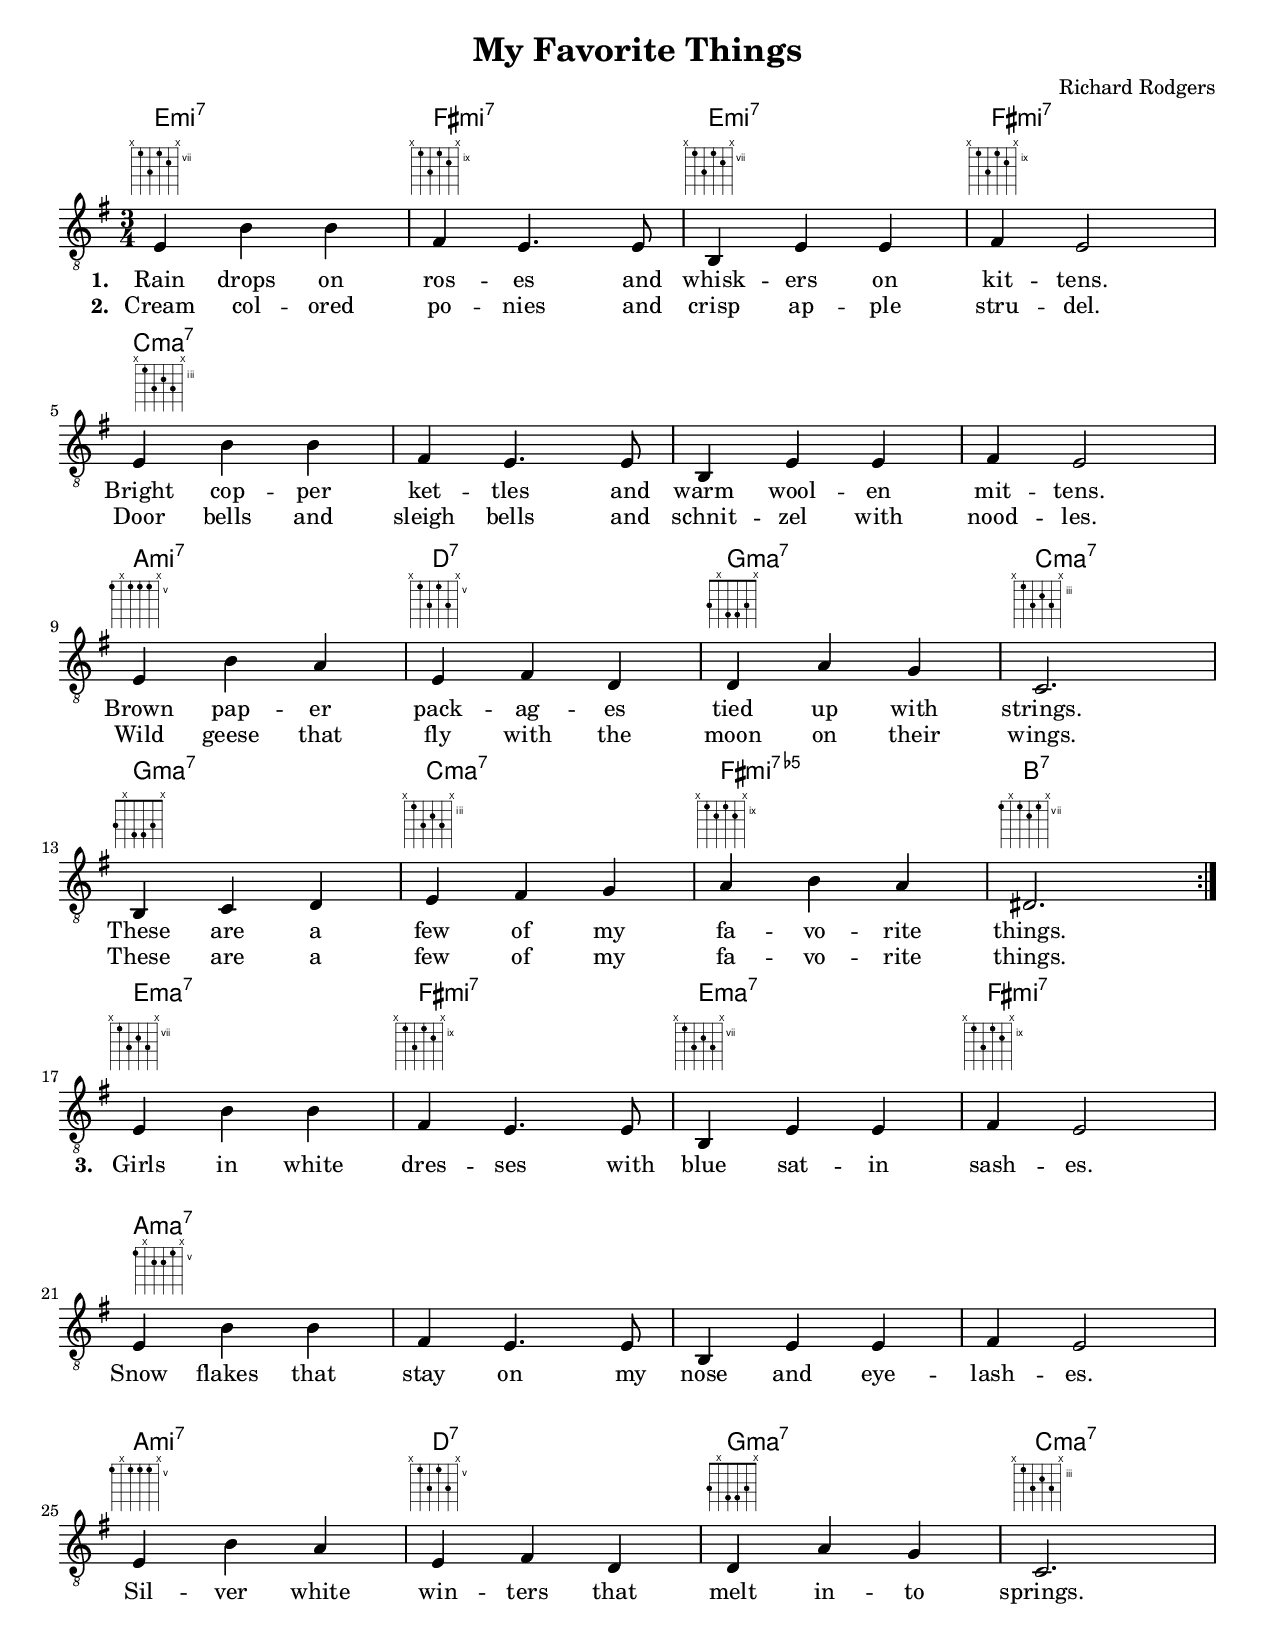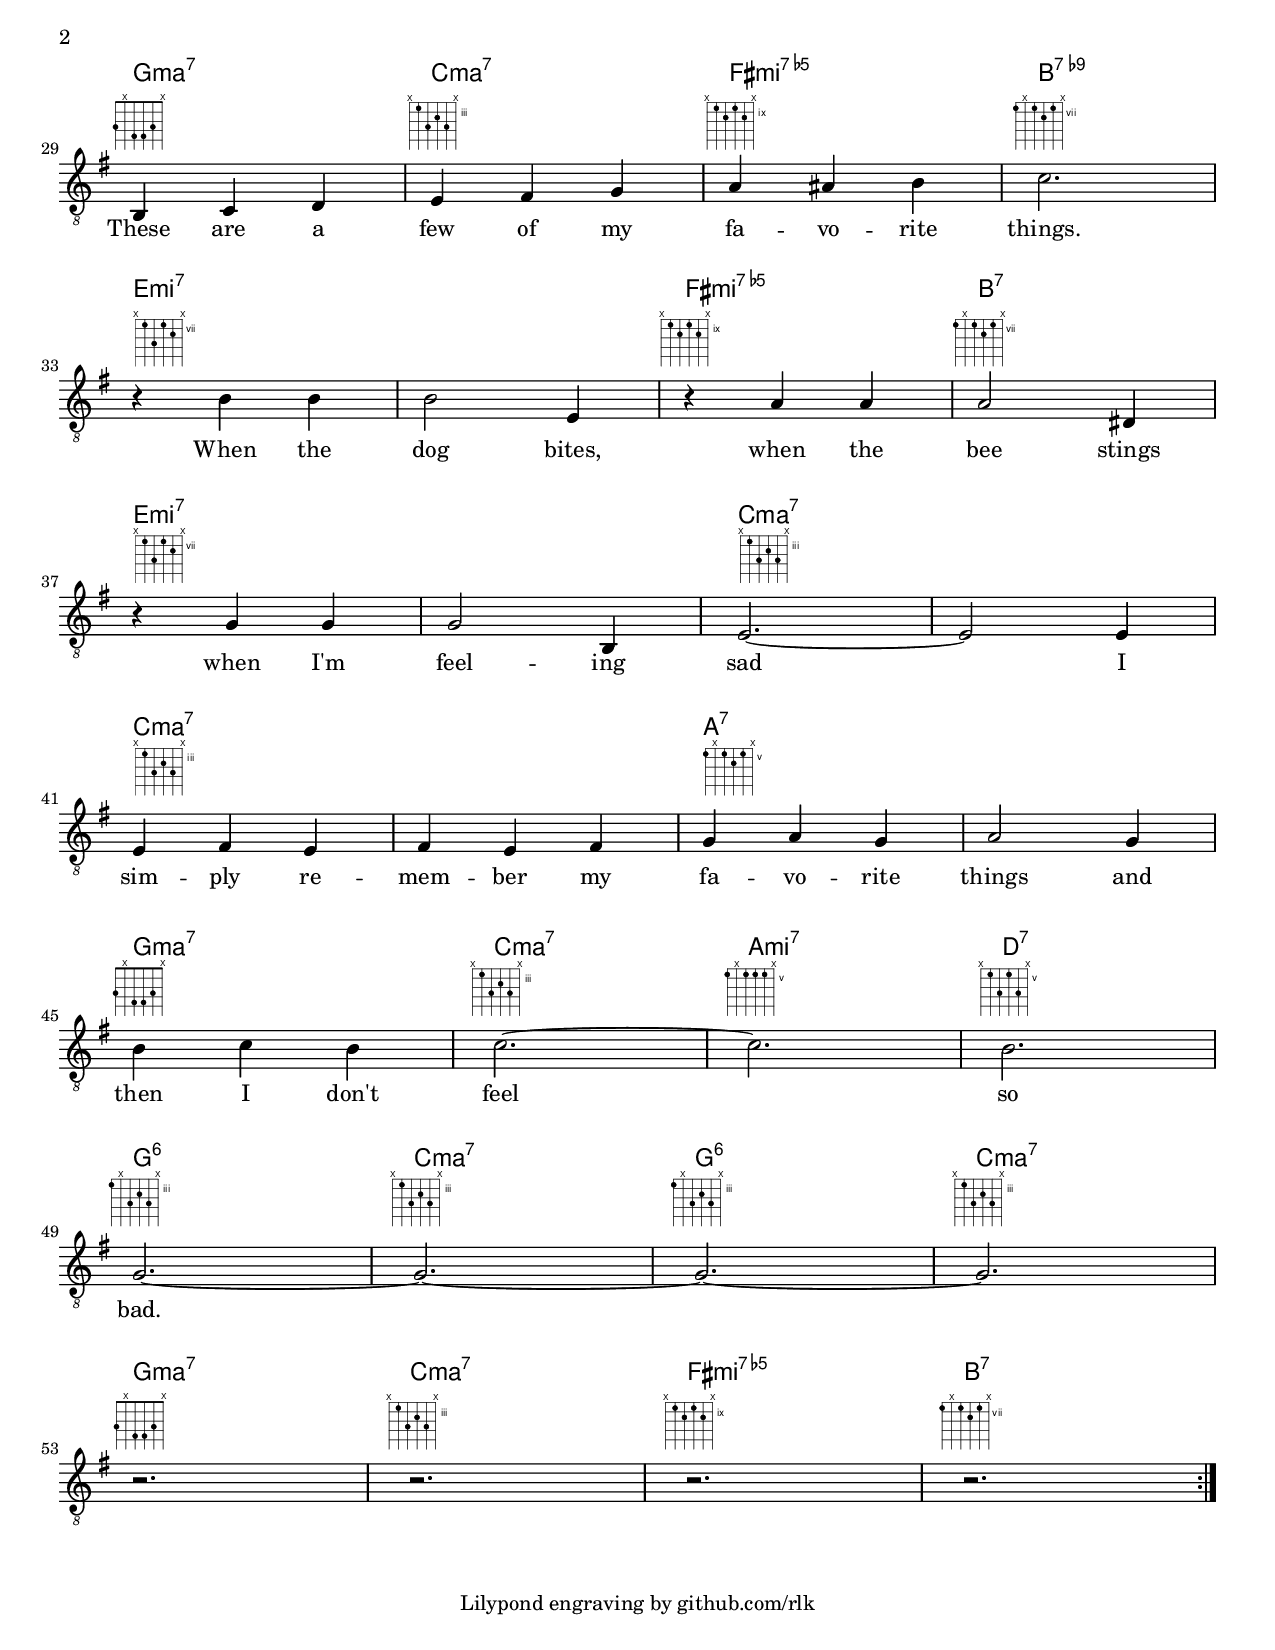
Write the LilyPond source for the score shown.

\language "english"

% These exceptions produce chord names similar to the Stadards Real Book

chExceptionMusic = {
  <c e  g  b >1-\markup       { "ma" \super "7"  }
  <c ef g  bf>1-\markup       { "mi" \super "7"  }
  <c ef g  a>1-\markup        { "mi" \super "6"  }
  <c ef g  bf d' f'>1-\markup { "mi" \super "11" }
  <c ef gf bf>1-\markup       { "mi" \super { "7"  \hspace #0.4 \raise #0.4 \smaller{\flat}  "5"  }}
  <c e g bf d' fs'>1-\markup    {    \super { "9"  \hspace #0.4 \raise #0.4 \smaller{\sharp} "11" }}
  <c e g bf d' fs' a'>1-\markup {    \super { "13" \hspace #0.4 \raise #0.4 \smaller{\sharp} "11" }}
}

chExceptions = #(sequential-music-to-chord-exceptions chExceptionMusic #t)

% Prefer the use of the Lilypond scheme $ syntax to the # syntax for string
% Literals due to SubLilyPond detecting ; in a # string as a comment.


#(set-global-staff-size 18)

\paper {
	#(set-paper-size "letter")
%	top-margin = 0.5\in
%	bottom-margin = 0.5\in
%	left-margin = 0.5\in
%	right-margin = 0.5\in
}

\layout {
	indent = 0
}

\header {
	title = "My Favorite Things"
	composer = "Richard Rodgers"
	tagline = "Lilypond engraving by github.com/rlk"
}

\score {
	<<
		\new ChordNames \chordmode {
			\set chordNameExceptions = #chExceptions
			\set chordChanges = ##t
			\time 3/4

			e2.:m7 fs2.:m7 e2.:m7 fs2.:m7 \break
			c2.:maj7 c2.:maj7 c2.:maj7 c2.:maj7 \break
			a2.:m7 d2.:7 g2.:maj7 c2.:maj7 \break
			g2.:maj7 c2.:maj7 fs2.:m7.5- b2.:7 \break

			e2.:maj7 fs2.:m7 e2.:maj7 fs2.:m7 \break
			a2.:maj7 a2.:maj7 a2.:maj7 a2.:maj7 \break
			a2.:m7 d2.:7 g2.:maj7 c2.:maj7 \break
			g2.:maj7 c2.:maj7 fs2.:m7.5- b2.:7.9- \break

			e2.:m7 e2.:m7 fs2.:m7.5- b2.:7 \break
			e2.:m7 e2.:m7 c2.:maj7 c2.:maj7 \break
			c2.:maj7 c2.:maj7 a2.:7 a2.:7 \break
			g2.:maj7 c2.:maj7 a2.:m7 d2.:7 \break
			g2.:6 c2.:maj7 g2.:6 c2.:maj7 \break
			g2.:maj7 c2.:maj7 fs2.:m7.5- b2.:7 \break
		}
		\new Lyrics \lyricmode {
			\markup \fret-diagram-terse $"x;7;9;7;8;x;"   % Emi7
			\markup \fret-diagram-terse $"x;9;11;9;10;x;" % F#mi7
			\markup \fret-diagram-terse $"x;7;9;7;8;x;"   % Emi7
			\markup \fret-diagram-terse $"x;9;11;9;10;x;" % F#mi7

			\markup \fret-diagram-terse $"x;3;5;4;5;x;" _2. _2. _2. % Cma7

			\markup \fret-diagram-terse $"5;x;5;5;5;x;" % Ami7
			\markup \fret-diagram-terse $"x;5;7;5;7;x;" % D7
			\markup \fret-diagram-terse $"3;x;4;4;3;x;" % Gma7
			\markup \fret-diagram-terse $"x;3;5;4;5;x;" % Cma7

			\markup \fret-diagram-terse $"3;x;4;4;3;x;"   % Gma7
			\markup \fret-diagram-terse $"x;3;5;4;5;x;"   % Cma7
			\markup \fret-diagram-terse $"x;9;10;9;10;x;" % F#mi7b5
			\markup \fret-diagram-terse $"7;x;7;8;7;x;"   % B7

			\markup \fret-diagram-terse $"x;7;9;8;9;x;"   % Ema7
			\markup \fret-diagram-terse $"x;9;11;9;10;x;" % F#mi7
			\markup \fret-diagram-terse $"x;7;9;8;9;x;"   % Ema7
			\markup \fret-diagram-terse $"x;9;11;9;10;x;" % F#mi7

			\markup \fret-diagram-terse $"5;x;6;6;5;x;" _2. _2. _2. % Ama7

			\markup \fret-diagram-terse $"5;x;5;5;5;x;" % Ami7
			\markup \fret-diagram-terse $"x;5;7;5;7;x;" % D7
			\markup \fret-diagram-terse $"3;x;4;4;3;x;" % Gma7
			\markup \fret-diagram-terse $"x;3;5;4;5;x;" % Cma7

			\markup \fret-diagram-terse $"3;x;4;4;3;x;"   % Gma7
			\markup \fret-diagram-terse $"x;3;5;4;5;x;"   % Cma7
			\markup \fret-diagram-terse $"x;9;10;9;10;x;" % F#mi7b5
			\markup \fret-diagram-terse $"7;x;7;8;7;x;"   % B7

			\markup \fret-diagram-terse $"x;7;9;7;8;x;" _2. % Emi7
			\markup \fret-diagram-terse $"x;9;10;9;10;x;" % F#mi7b5
			\markup \fret-diagram-terse $"7;x;7;8;7;x;"   % B7

			\markup \fret-diagram-terse $"x;7;9;7;8;x;" _2. % Emi7
			\markup \fret-diagram-terse $"x;3;5;4;5;x;" _2. % Cma7

			\markup \fret-diagram-terse $"x;3;5;4;5;x;" _2. % Cma7
			\markup \fret-diagram-terse $"5;x;5;6;5;x;" _2. % A7

			\markup \fret-diagram-terse $"3;x;4;4;3;x;" % Gma7
			\markup \fret-diagram-terse $"x;3;5;4;5;x;" % Cma7
			\markup \fret-diagram-terse $"5;x;5;5;5;x;" % Ami7
			\markup \fret-diagram-terse $"x;5;7;5;7;x;" % D7

			\markup \fret-diagram-terse $"3;x;5;4;5;x;" % G6
			\markup \fret-diagram-terse $"x;3;5;4;5;x;" % Cma7
			\markup \fret-diagram-terse $"3;x;5;4;5;x;" % G6
			\markup \fret-diagram-terse $"x;3;5;4;5;x;" % Cma7

			\markup \fret-diagram-terse $"3;x;4;4;3;x;"   % Gma7
			\markup \fret-diagram-terse $"x;3;5;4;5;x;"   % Cma7
			\markup \fret-diagram-terse $"x;9;10;9;10;x;" % F#mi7b5
			\markup \fret-diagram-terse $"7;x;7;8;7;x;"   % B7
		}
		\new Staff {
			\clef "treble_8"
			\key e \minor
			\time 3/4
			\new Voice = "melody" {
				\repeat volta 2 {
					\repeat volta 2 {
						e4 b4 b4 fs4 e4. e8 b,4 e4 e4 fs4 e2
						e4 b4 b4 fs4 e4. e8 b,4 e4 e4 fs4 e2
						e4 b4 a4 e4 fs4 d4 d4 a4 g4 c2.
						b,4 c4 d4 e4 fs4 g4 a4 b4 a4 ds2.
					}
					e4 b4 b4 fs4 e4. e8 b,4 e4 e4 fs4 e2
					e4 b4 b4 fs4 e4. e8 b,4 e4 e4 fs4 e2
					e4 b4 a4 e4 fs4 d4 d4 a4 g4 c2.
					b,4 c4 d4 e4 fs4 g4 a4 as4 b4 c'2.

					r4 b4 b4 b2 e4 r4 a4 a4 a2 ds4
					r4 g4 g4 g2 b,4 e2.~ e2 e4
					e4 fs4 e4 fs4 e4 fs4 g4 a4 g4 a2 g4
					b4 c'4 b4 c'2.~ c'2. b2.
					g2.~ g2.~ g2.~ g2.
					r2. r2. r2. r2.
				}
			}
		}
		\new Lyrics \lyricsto "melody" {
			<<
				\new Lyrics {
					\set stanza = $"1. "
					Rain drops on ros -- es and whisk -- ers on kit -- tens.
					Bright cop -- per ket -- tles and warm wool -- en mit -- tens.
					Brown pap -- er pack -- ag -- es tied up with strings.
					These are a few of my fa -- vo -- rite things.
				}
				\new Lyrics {
					\set stanza = $"2. "
					Cream col -- ored po -- nies and crisp ap -- ple stru -- del.
					Door bells and sleigh bells and schnit -- zel with nood -- les.
					Wild geese that fly with the moon on their wings.
					These are a few of my fa -- vo -- rite things.
				}
			>>
			\new Lyrics {
				\set stanza = $"3. "
				Girls in white dres -- ses with blue sat -- in sash -- es.
				Snow flakes that stay on my nose and eye -- lash -- es.
				Sil -- ver white win -- ters that melt in -- to springs.
				These are a few of my fa -- vo -- rite things.

				When the dog bites, when the bee stings
				when I'm feel -- ing sad
				I sim -- ply re -- mem -- ber my fa -- vo -- rite things
				and then I don't feel so bad.
			}
		}
	>>
}
